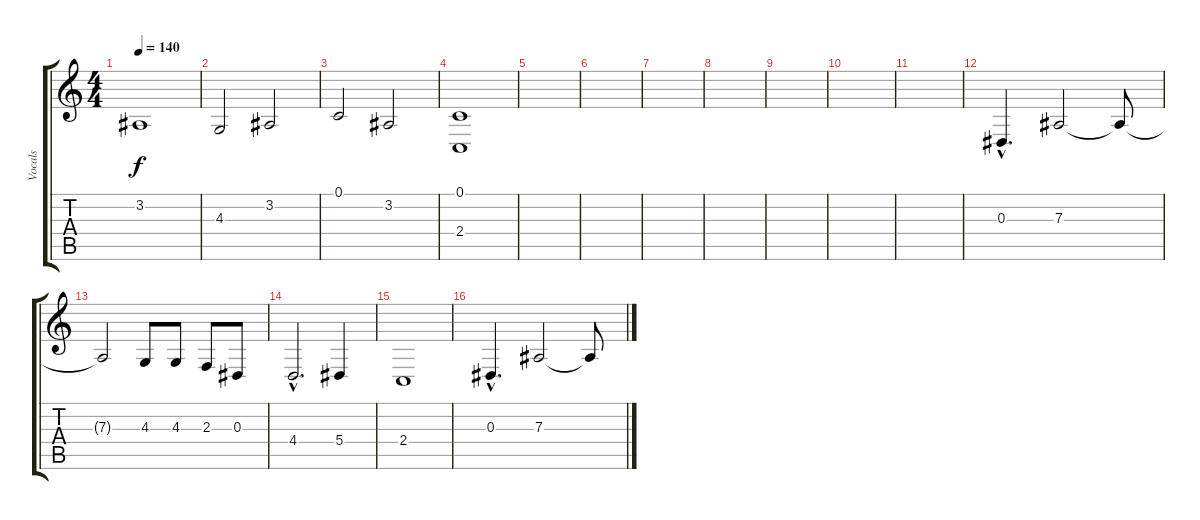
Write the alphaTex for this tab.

\track ("Vocals" "Vocals") {instrument choiraahs}
\staff {score tabs}
\tuning (C4 G3 Eb3 Bb2 F2 C2) {hide}
\ts (4 4)
\tempo 140
\clef g2
\ks c
3.2.1{dy f} |
4.3.2 3.2.2 |
0.1.2 3.2.2 |
(0.1 2.4).1 |
|
|
|
|
|
|
|
0.3{hac}.4{d} 7.3.2 7.3{t}.8 |
7.3{t}.2 4.3.8 4.3.8 2.3.8 0.3.8 |
4.4{hac}.2{d} 5.4.4 |
2.4.1 |
0.3{hac}.4{d} 7.3.2 7.3{t}.8
